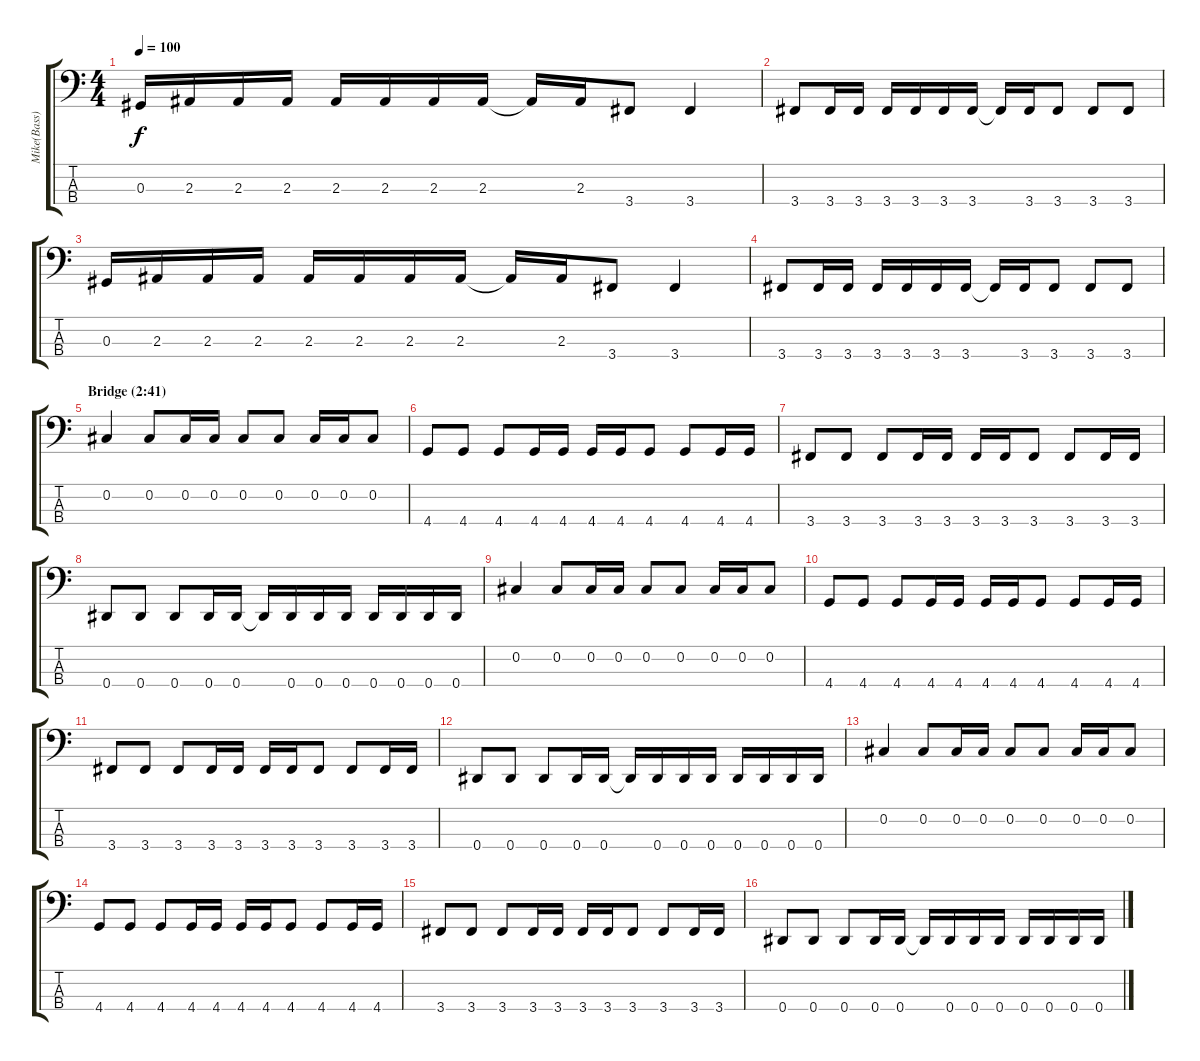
\track ("Mike(Bass)" "Mike(Bass)") {instrument electricbasspick}
\staff {score tabs}
\tuning (Gb2 Db2 Ab1 Eb1) {hide}
\ts (4 4)
\tempo 100
\clef f4
\ks c
0.3.16{dy f} 2.3.16 2.3.16 2.3.16 2.3.16 2.3.16 2.3.16 2.3.16 2.3{t}.16 2.3.16 3.4.8 3.4.4 |
3.4.8 3.4.16 3.4.16 3.4.16 3.4.16 3.4.16 3.4.16 3.4{t}.16 3.4.16 3.4.8 3.4.8 3.4.8 |
0.3.16 2.3.16 2.3.16 2.3.16 2.3.16 2.3.16 2.3.16 2.3.16 2.3{t}.16 2.3.16 3.4.8 3.4.4 |
3.4.8 3.4.16 3.4.16 3.4.16 3.4.16 3.4.16 3.4.16 3.4{t}.16 3.4.16 3.4.8 3.4.8 3.4.8 |
\section ("" "Bridge (2:41)")
0.2.4 0.2.8 0.2.16 0.2.16 0.2.8 0.2.8 0.2.16 0.2.16 0.2.8 |
4.4.8 4.4.8 4.4.8 4.4.16 4.4.16 4.4.16 4.4.16 4.4.8 4.4.8 4.4.16 4.4.16 |
3.4.8 3.4.8 3.4.8 3.4.16 3.4.16 3.4.16 3.4.16 3.4.8 3.4.8 3.4.16 3.4.16 |
0.4.8 0.4.8 0.4.8 0.4.16 0.4.16 0.4{t}.16 0.4.16 0.4.16 0.4.16 0.4.16 0.4.16 0.4.16 0.4.16 |
0.2.4 0.2.8 0.2.16 0.2.16 0.2.8 0.2.8 0.2.16 0.2.16 0.2.8 |
4.4.8 4.4.8 4.4.8 4.4.16 4.4.16 4.4.16 4.4.16 4.4.8 4.4.8 4.4.16 4.4.16 |
3.4.8 3.4.8 3.4.8 3.4.16 3.4.16 3.4.16 3.4.16 3.4.8 3.4.8 3.4.16 3.4.16 |
0.4.8 0.4.8 0.4.8 0.4.16 0.4.16 0.4{t}.16 0.4.16 0.4.16 0.4.16 0.4.16 0.4.16 0.4.16 0.4.16 |
0.2.4 0.2.8 0.2.16 0.2.16 0.2.8 0.2.8 0.2.16 0.2.16 0.2.8 |
4.4.8 4.4.8 4.4.8 4.4.16 4.4.16 4.4.16 4.4.16 4.4.8 4.4.8 4.4.16 4.4.16 |
3.4.8 3.4.8 3.4.8 3.4.16 3.4.16 3.4.16 3.4.16 3.4.8 3.4.8 3.4.16 3.4.16 |
0.4.8 0.4.8 0.4.8 0.4.16 0.4.16 0.4{t}.16 0.4.16 0.4.16 0.4.16 0.4.16 0.4.16 0.4.16 0.4.16
